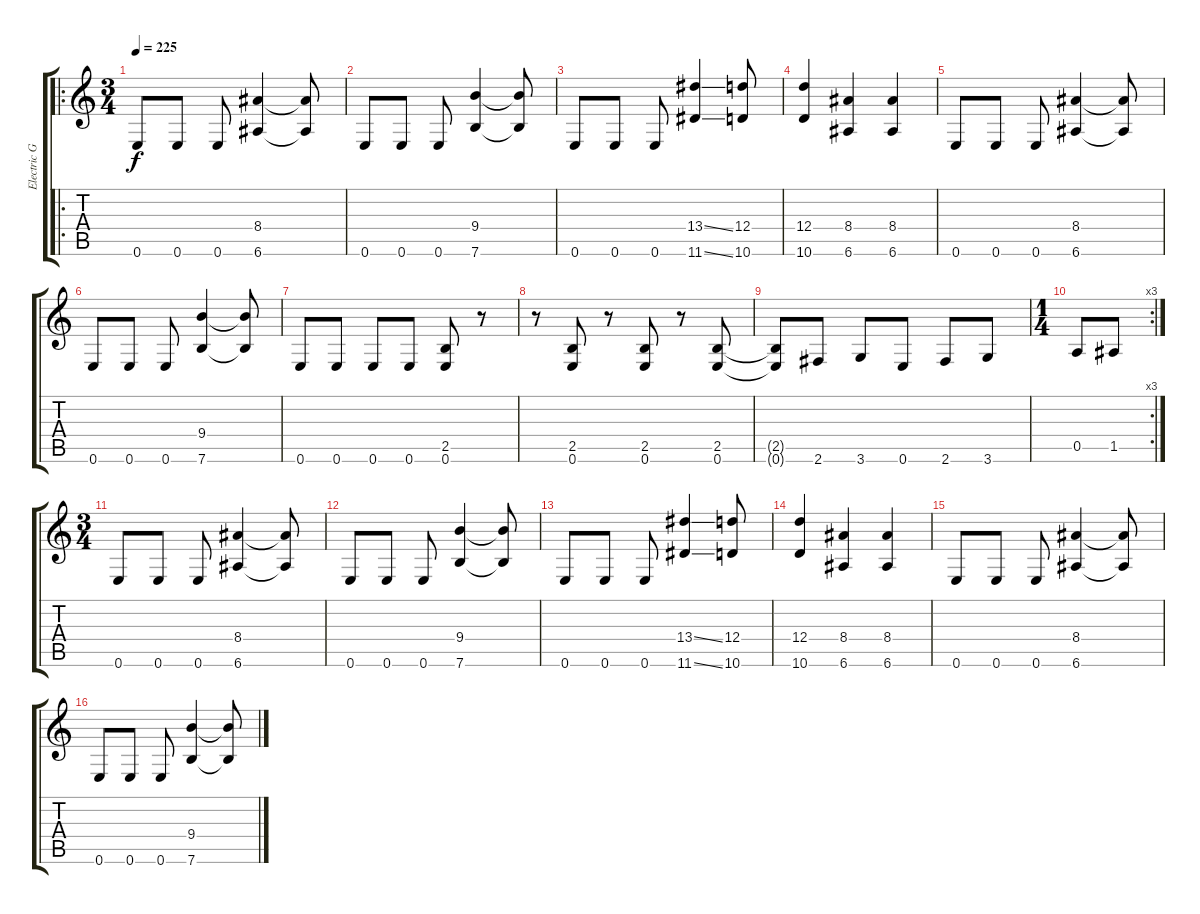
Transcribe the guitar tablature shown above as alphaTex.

\track ("Electric Guitar 2 " "Electric G") {instrument distortionguitar}
\staff {score tabs}
\tuning (E4 B3 G3 D3 A2 E2) {hide}
\ro
\ts (3 4)
\tempo 225
\clef g2
\ks c
0.6.8{dy f} 0.6.8 0.6.8 (8.4 6.6).4 (8.4{t} 6.6{t}).8 |
0.6.8 0.6.8 0.6.8 (9.4 7.6).4 (9.4{t} 7.6{t}).8 |
0.6.8 0.6.8 0.6.8 (13.4{ss} 11.6{ss}).4 (12.4 10.6).8 |
(12.4 10.6).4 (8.4 6.6).4 (8.4 6.6).4 |
0.6.8 0.6.8 0.6.8 (8.4 6.6).4 (8.4{t} 6.6{t}).8 |
0.6.8 0.6.8 0.6.8 (9.4 7.6).4 (9.4{t} 7.6{t}).8 |
0.6.8 0.6.8 0.6.8 0.6.8 (2.5 0.6).8 r.8 |
r.8 (2.5 0.6).8 r.8 (2.5 0.6).8 r.8 (2.5 0.6).8 |
(2.5{t} 0.6{t}).8 2.6.8 3.6.8 0.6.8 2.6.8 3.6.8 |
\rc 3
\ts (1 4)
0.5.8 1.5.8 |
\ts (3 4)
0.6.8 0.6.8 0.6.8 (8.4 6.6).4 (8.4{t} 6.6{t}).8 |
0.6.8 0.6.8 0.6.8 (9.4 7.6).4 (9.4{t} 7.6{t}).8 |
0.6.8 0.6.8 0.6.8 (13.4{ss} 11.6{ss}).4 (12.4 10.6).8 |
(12.4 10.6).4 (8.4 6.6).4 (8.4 6.6).4 |
0.6.8 0.6.8 0.6.8 (8.4 6.6).4 (8.4{t} 6.6{t}).8 |
0.6.8 0.6.8 0.6.8 (9.4 7.6).4 (9.4{t} 7.6{t}).8
